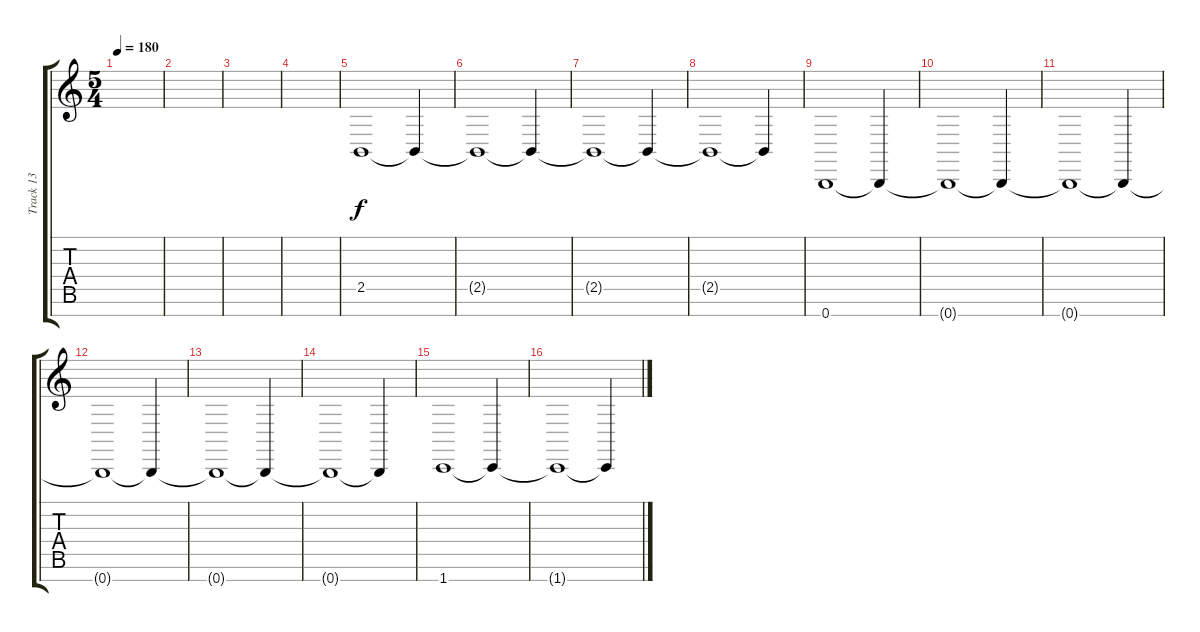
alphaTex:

\track ("Track 13" "Track 13") {instrument stringensemble1}
\staff {score tabs}
\tuning (E4 B3 G3 D3 A2 E2 B1) {hide}
\ts (5 4)
\tempo 180
\clef g2
\ks c
|
|
|
|
2.5.1 2.5{t}.4 |
2.5{t}.1 2.5{t}.4 |
2.5{t}.1 2.5{t}.4 |
2.5{t}.1 2.5{t}.4 |
0.7.1 0.7{t}.4 |
0.7{t}.1 0.7{t}.4 |
0.7{t}.1 0.7{t}.4 |
0.7{t}.1 0.7{t}.4 |
0.7{t}.1 0.7{t}.4 |
0.7{t}.1 0.7{t}.4 |
1.7.1 1.7{t}.4 |
1.7{t}.1 1.7{t}.4
